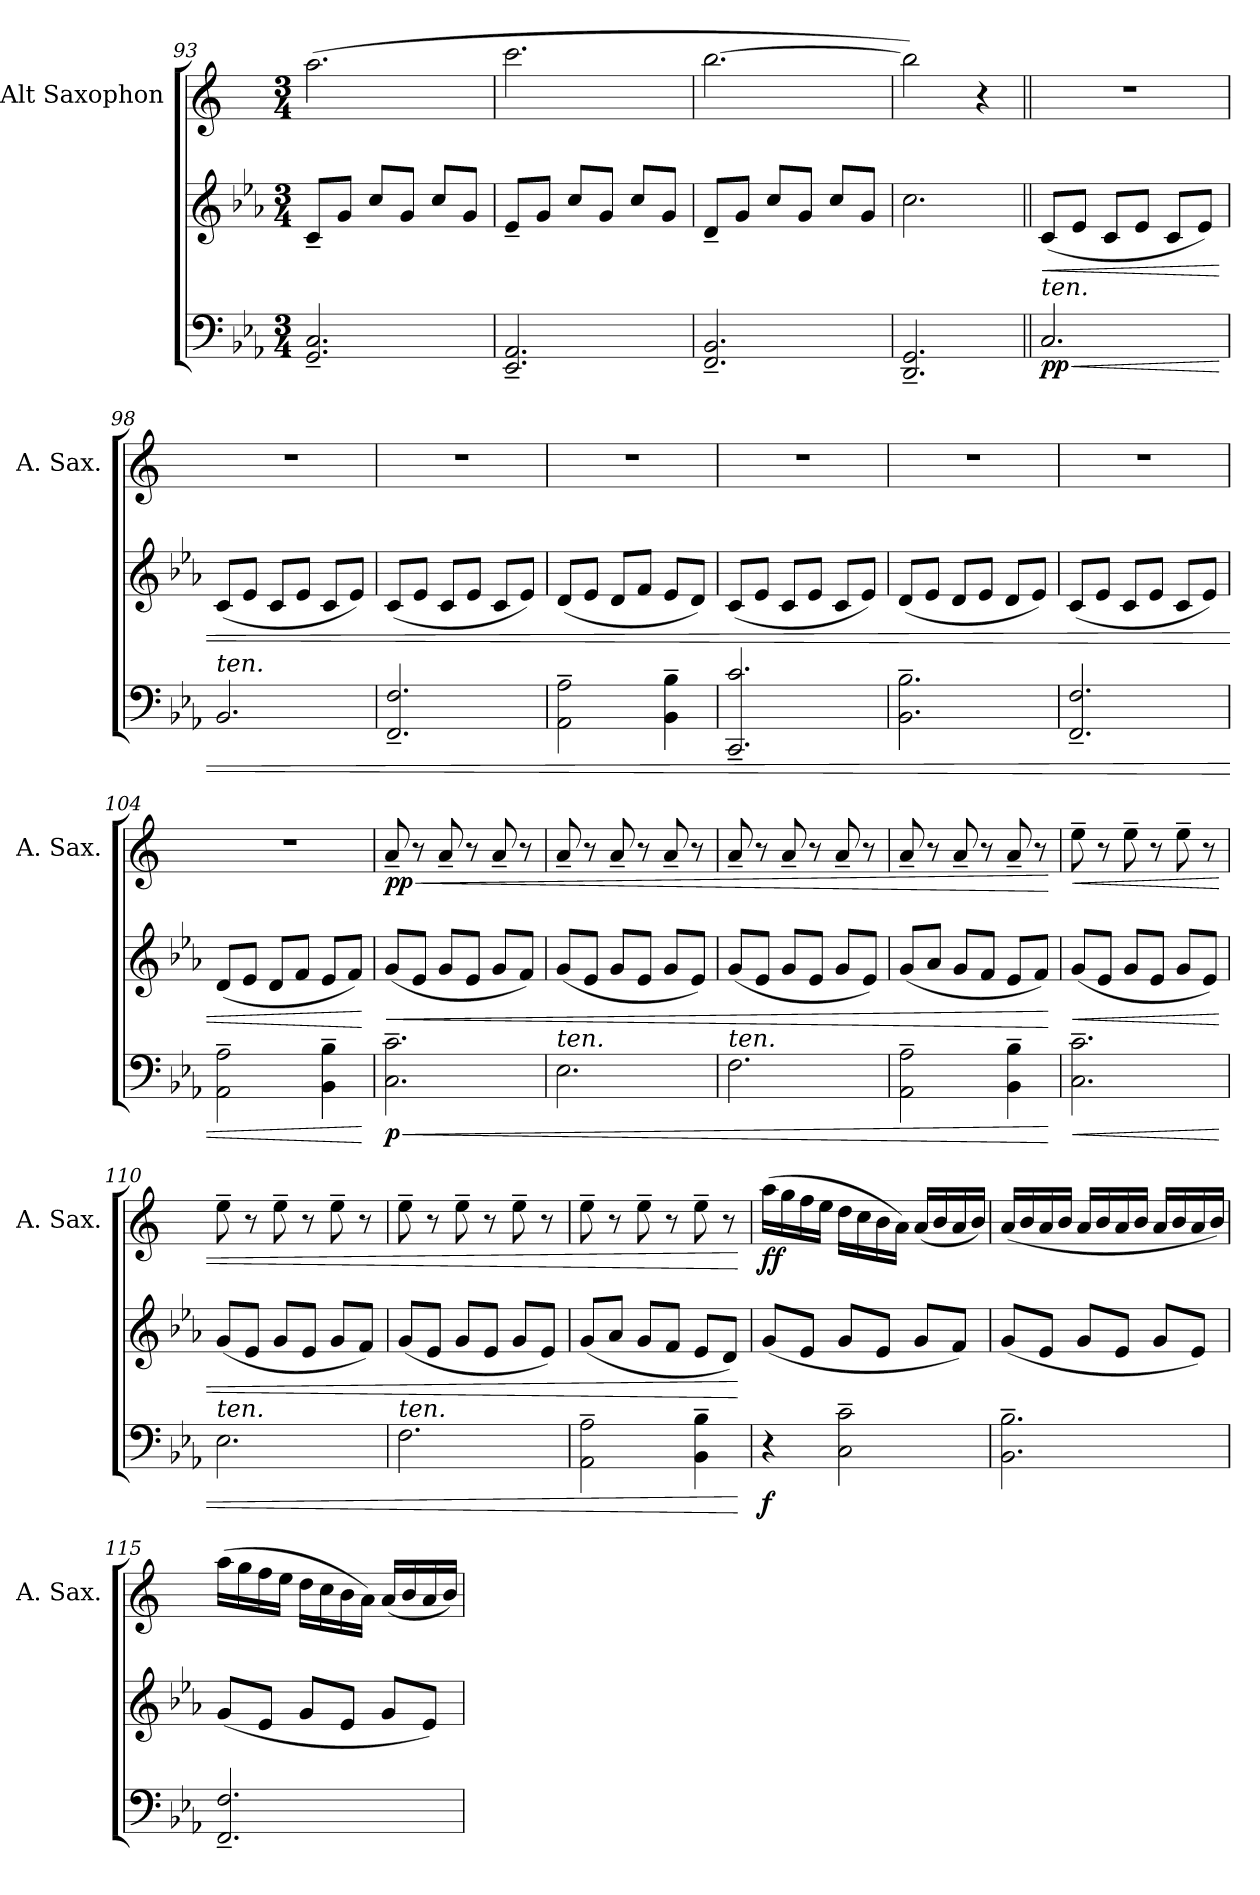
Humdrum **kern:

**kern	**dynam	**kern	**dynam	**kern	**dynam
*part3	*part3	*part2	*part2	*part1	*part1
*staff3	*staff3	*staff2	*staff2	*staff1	*staff1
*	*	*	*	*I"Alt Saxophon	*
*	*	*	*	*I'A. Sax.	*
*clefF4	*	*clefG2	*	*clefG2	*
*	*	*	*	*ITrd5c9	*
*k[b-e-a-]	*	*k[b-e-a-]	*	*k[b-e-a-]	*
*M3/4	*	*M3/4	*	*M3/4	*
=93	=93	=93	=93	=93	=93
2.GG/~ 2.C/~	.	8c~/L	.	(>2.cc\	.
.	.	8g/J	.	.	.
.	.	8cc/L	.	.	.
.	.	8g/J	.	.	.
.	.	8cc/L	.	.	.
.	.	8g/J	.	.	.
=94	=94	=94	=94	=94	=94
2.EE-/~ 2.AA-/~	.	8e-~/L	.	2.ee-\	.
.	.	8g/J	.	.	.
.	.	8cc/L	.	.	.
.	.	8g/J	.	.	.
.	.	8cc/L	.	.	.
.	.	8g/J	.	.	.
=95	=95	=95	=95	=95	=95
2.FF/~ 2.BB-/~	.	8d~/L	.	[2.dd\	.
.	.	8g/J	.	.	.
.	.	8cc/L	.	.	.
.	.	8g/J	.	.	.
.	.	8cc/L	.	.	.
.	.	8g/J	.	.	.
=96	=96	=96	=96	=96	=96
2.DD/~ 2.GG/~	.	2.cc\	.	2dd\])	.
.	.	.	.	4r	.
=97||	=97||	=97||	=97||	=97||	=97||
!	!LO:HP:b	!	!LO:HP:b	!	!
!	!LO:DY:n=1:b	!	!	!	!
2.C~~/	< pp	(8c/L	<	2.r	.
.	.	8e-/J	.	.	.
.	.	8c/L	.	.	.
.	.	8e-/J	.	.	.
.	.	8c/L	.	.	.
.	.	8e-/J)	.	.	.
=98	=98	=98	=98	=98	=98
2.BB-~~/	.	(8c/L	.	2.r	.
.	.	8e-/J	.	.	.
.	.	8c/L	.	.	.
.	.	8e-/J	.	.	.
.	.	8c/L	.	.	.
.	.	8e-/J)	.	.	.
!!LO:LB:g=z
=99	=99	=99	=99	=99	=99
2.FF/~ 2.F/~	.	(8c/L	.	2.r	.
.	.	8e-/J	.	.	.
.	.	8c/L	.	.	.
.	.	8e-/J	.	.	.
.	.	8c/L	.	.	.
.	.	8e-/J)	.	.	.
=100	=100	=100	=100	=100	=100
2AA-\~ 2A-\~	.	(8d/L	.	2.r	.
.	.	8e-/J	.	.	.
.	.	8d/L	.	.	.
.	.	8f/J	.	.	.
4BB-\~ 4B-\~	.	8e-/L	.	.	.
.	.	8d/J)	.	.	.
=101	=101	=101	=101	=101	=101
2.CC/~ 2.c/~	.	(8c/L	.	2.r	.
.	.	8e-/J	.	.	.
.	.	8c/L	.	.	.
.	.	8e-/J	.	.	.
.	.	8c/L	.	.	.
.	.	8e-/J)	.	.	.
=102	=102	=102	=102	=102	=102
2.BB-\~ 2.B-\~	.	(8d/L	.	2.r	.
.	.	8e-/J	.	.	.
.	.	8d/L	.	.	.
.	.	8e-/J	.	.	.
.	.	8d/L	.	.	.
.	.	8e-/J)	.	.	.
=103	=103	=103	=103	=103	=103
2.FF/~ 2.F/~	.	(8c/L	.	2.r	.
.	.	8e-/J	.	.	.
.	.	8c/L	.	.	.
.	.	8e-/J	.	.	.
.	.	8c/L	.	.	.
.	.	8e-/J)	.	.	.
=104	=104	=104	=104	=104	=104
2AA-\~ 2A-\~	.	(8d/L	.	2.r	.
.	.	8e-/J	.	.	.
.	.	8d/L	.	.	.
.	.	8f/J	.	.	.
4BB-\~ 4B-\~	.	8e-/L	.	.	.
.	.	8f/J)	.	.	.
.	[	.	[	.	.
=105	=105	=105	=105	=105	=105
!	!LO:HP:b	!	!LO:HP:b	!	!LO:HP:b
!	!LO:DY:n=1:b	!	!	!	!LO:DY:n=1:b
2.C\~ 2.c\~	< p	(8g/L	<	8c~/	< pp
.	.	8e-/J	.	8r	.
.	.	8g/L	.	8c~/	.
.	.	8e-/J	.	8r	.
.	.	8g/L	.	8c~/	.
.	.	8f/J)	.	8r	.
!!LO:LB:g=z
=106	=106	=106	=106	=106	=106
2.E-~~\	.	(8g/L	.	8c~/	.
.	.	8e-/J	.	8r	.
.	.	8g/L	.	8c~/	.
.	.	8e-/J	.	8r	.
.	.	8g/L	.	8c~/	.
.	.	8e-/J)	.	8r	.
=107	=107	=107	=107	=107	=107
2.F~~\	.	(8g/L	.	8c~/	.
.	.	8e-/J	.	8r	.
.	.	8g/L	.	8c~/	.
.	.	8e-/J	.	8r	.
.	.	8g/L	.	8c~/	.
.	.	8e-/J)	.	8r	.
=108	=108	=108	=108	=108	=108
2AA-\~ 2A-\~	.	(8g/L	.	8c~/	.
.	.	8a-/J	.	8r	.
.	.	8g/L	.	8c~/	.
.	.	8f/J	.	8r	.
4BB-\~ 4B-\~	.	8e-/L	.	8c~/	.
.	.	8f/J)	.	8r	.
.	[	.	[	.	[
=109	=109	=109	=109	=109	=109
!	!LO:HP:b	!	!LO:HP:b	!	!LO:HP:b
2.C\~ 2.c\~	<	(8g/L	<	8g~\	<
.	.	8e-/J	.	8r	.
.	.	8g/L	.	8g~\	.
.	.	8e-/J	.	8r	.
.	.	8g/L	.	8g~\	.
.	.	8e-/J)	.	8r	.
=110	=110	=110	=110	=110	=110
2.E-~~\	.	(8g/L	.	8g~\	.
.	.	8e-/J	.	8r	.
.	.	8g/L	.	8g~\	.
.	.	8e-/J	.	8r	.
.	.	8g/L	.	8g~\	.
.	.	8f/J)	.	8r	.
=111	=111	=111	=111	=111	=111
2.F~~\	.	(8g/L	.	8g~\	.
.	.	8e-/J	.	8r	.
.	.	8g/L	.	8g~\	.
.	.	8e-/J	.	8r	.
.	.	8g/L	.	8g~\	.
.	.	8e-/J)	.	8r	.
=112	=112	=112	=112	=112	=112
2AA-\~ 2A-\~	.	(8g/L	.	8g~\	.
.	.	8a-/J	.	8r	.
.	.	8g/L	.	8g~\	.
.	.	8f/J	.	8r	.
4BB-\~ 4B-\~	.	8e-/L	.	8g~\	.
.	.	8d/J)	.	8r	.
.	[	.	[	.	[
!!LO:PB:g=z
=113	=113	=113	=113	=113	=113
!	!LO:DY:b	!	!	!	!LO:DY:b
4r	f	(8g/L	.	(>16cc\LL	ff
.	.	.	.	16b-\	.
.	.	8e-/J	.	16a-\	.
.	.	.	.	16g\JJ	.
2C\~ 2c\~	.	8g/L	.	16f\LL	.
.	.	.	.	16e-\	.
.	.	8e-/J	.	16d\	.
.	.	.	.	16c\JJ)	.
.	.	8g/L	.	(16c/LL	.
.	.	.	.	16d/	.
.	.	8f/J)	.	16c/	.
.	.	.	.	16d/JJ)	.
=114	=114	=114	=114	=114	=114
2.BB-\~ 2.B-\~	.	(8g/L	.	(16c/LL	.
.	.	.	.	16d/	.
.	.	8e-/J	.	16c/	.
.	.	.	.	16d/JJ	.
.	.	8g/L	.	16c/LL	.
.	.	.	.	16d/	.
.	.	8e-/J	.	16c/	.
.	.	.	.	16d/JJ	.
.	.	8g/L	.	16c/LL	.
.	.	.	.	16d/	.
.	.	8e-/J)	.	16c/	.
.	.	.	.	16d/JJ)	.
=115	=115	=115	=115	=115	=115
2.FF/~ 2.F/~	.	(8g/L	.	(>16cc\LL	.
.	.	.	.	16b-\	.
.	.	8e-/J	.	16a-\	.
.	.	.	.	16g\JJ	.
.	.	8g/L	.	16f\LL	.
.	.	.	.	16e-\	.
.	.	8e-/J	.	16d\	.
.	.	.	.	16c\JJ)	.
.	.	8g/L	.	(16c/LL	.
.	.	.	.	16d/	.
.	.	8e-/J)	.	16c/	.
.	.	.	.	16d/JJ)	.
=	=	=	=	=	=
*-	*-	*-	*-	*-	*-
